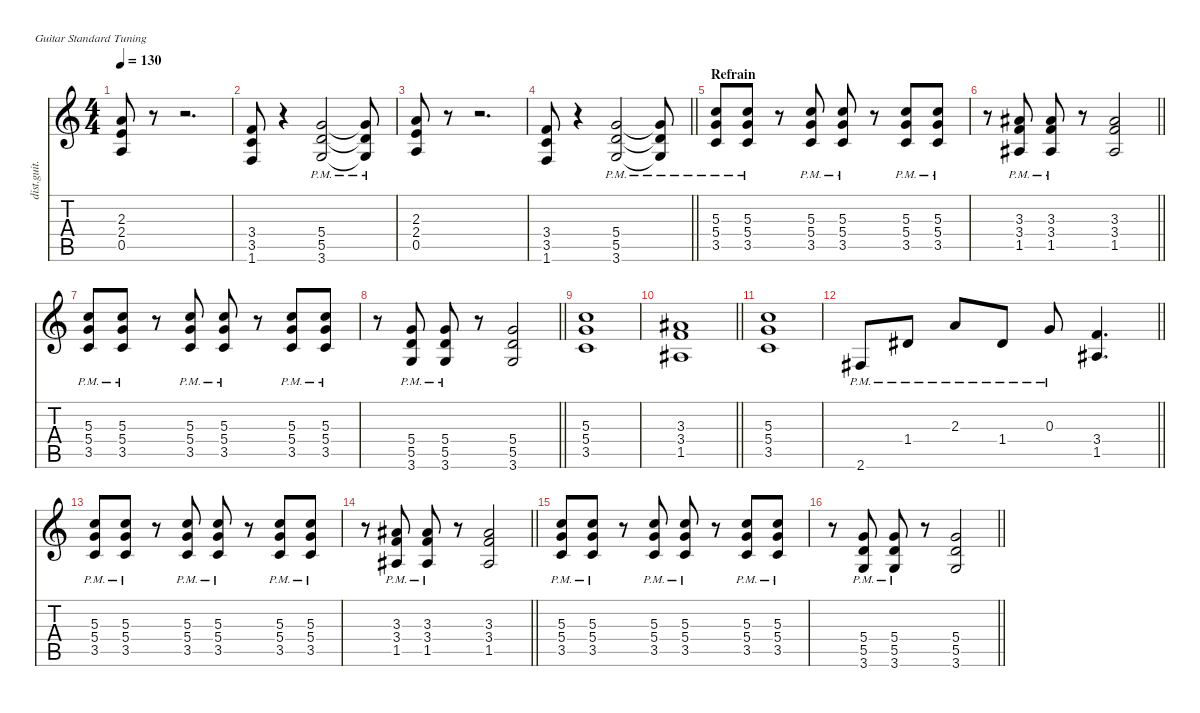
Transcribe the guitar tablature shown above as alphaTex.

\defaultSystemsLayout 4
\hideDynamics
\bracketExtendMode nobrackets
\track ("Hichem" "dist.guit.") {instrument distortionguitar}
\staff {score tabs}
\tuning (E4 B3 G3 D3 A2 E2)
\ts (4 4)
\tempo 130
\clef g2
\ks c
(2.3 2.4 0.5).8{dy f} r.8 r.2{d} |
(1.6 3.5 3.4).8{dy mf} r.4 (5.4 5.5 3.6{pm}).2{dy f} (5.4{t} 5.5{t} 3.6{pm t}).8 |
(2.3 2.4 0.5).8 r.8 r.2{d} |
\barLineRight lightlight
(1.6 3.5 3.4).8{dy mf} r.4 (5.4 5.5 3.6{pm}).2{dy f} (5.4{t} 5.5{t} 3.6{pm t}).8 |
\section ("" "Refrain")
(5.3{pm} 5.4{pm} 3.5{pm}).8 (5.3{pm} 5.4{pm} 3.5{pm}).8 r.8 (5.3{pm} 5.4{pm} 3.5{pm}).8 (5.3{pm} 5.4{pm} 3.5{pm}).8 r.8 (5.3{pm} 5.4{pm} 3.5{pm}).8 (5.3{pm} 5.4{pm} 3.5{pm}).8 |
\barLineRight lightlight
r.8 (3.3{acc #} 3.4{pm} 1.5{pm acc #}).8 (3.3{acc #} 3.4{pm} 1.5{pm acc #}).8 r.8 (3.3{acc #} 3.4 1.5{acc #}).2 |
(5.3{pm} 5.4{pm} 3.5{pm}).8 (5.3{pm} 5.4{pm} 3.5{pm}).8 r.8 (5.3{pm} 5.4{pm} 3.5{pm}).8 (5.3{pm} 5.4{pm} 3.5{pm}).8 r.8 (5.3{pm} 5.4{pm} 3.5{pm}).8 (5.3{pm} 5.4{pm} 3.5{pm}).8 |
\barLineRight lightlight
r.8 (5.4{pm} 5.5{pm} 3.6).8 (5.4{pm} 5.5{pm} 3.6).8 r.8 (5.4 5.5 3.6).2 |
(5.3 5.4 3.5).1 |
\barLineRight lightlight
(3.3{acc #} 3.4 1.5{acc #}).1 |
(5.3 5.4 3.5).1 |
\barLineRight lightlight
2.6{pm acc #}.8 1.4{pm acc #}.8 2.3{pm}.8 1.4{pm acc #}.8 0.3{pm}.8 (3.4 1.5{acc #}).4{d} |
(5.3{pm} 5.4{pm} 3.5{pm}).8 (5.3{pm} 5.4{pm} 3.5{pm}).8 r.8 (5.3{pm} 5.4{pm} 3.5{pm}).8 (5.3{pm} 5.4{pm} 3.5{pm}).8 r.8 (5.3{pm} 5.4{pm} 3.5{pm}).8 (5.3{pm} 5.4{pm} 3.5{pm}).8 |
\barLineRight lightlight
r.8 (3.3{acc #} 3.4{pm} 1.5{pm acc #}).8 (3.3{acc #} 3.4{pm} 1.5{pm acc #}).8 r.8 (3.3{acc #} 3.4 1.5{acc #}).2 |
(5.3{pm} 5.4{pm} 3.5{pm}).8 (5.3{pm} 5.4{pm} 3.5{pm}).8 r.8 (5.3{pm} 5.4{pm} 3.5{pm}).8 (5.3{pm} 5.4{pm} 3.5{pm}).8 r.8 (5.3{pm} 5.4{pm} 3.5{pm}).8 (5.3{pm} 5.4{pm} 3.5{pm}).8 |
\barLineRight lightlight
r.8 (5.4{pm} 5.5{pm} 3.6).8 (5.4{pm} 5.5{pm} 3.6).8 r.8 (5.4 5.5 3.6).2
